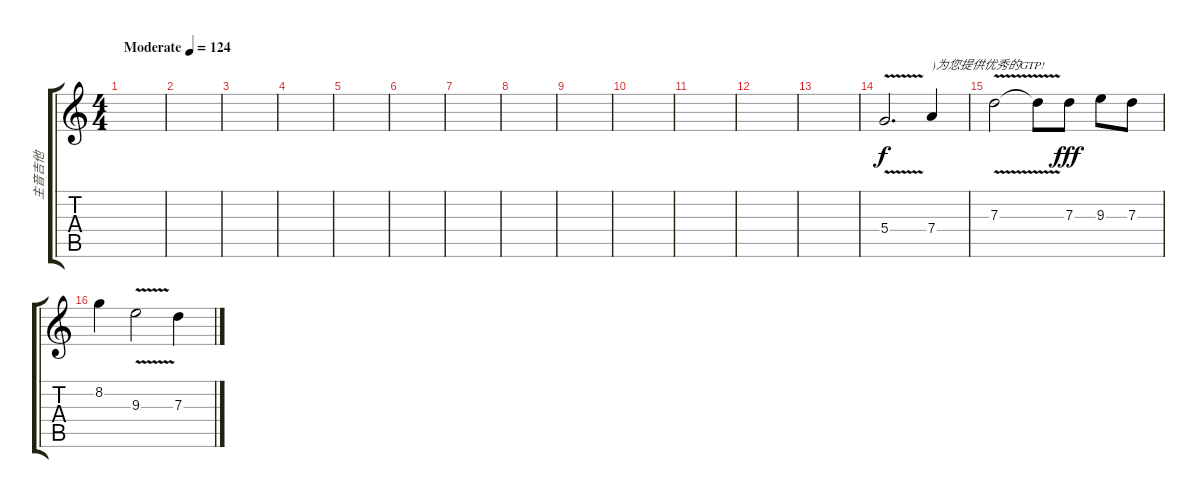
\track ("主音吉他" "主音吉他") {instrument acousticguitarsteel}
\staff {score tabs}
\tuning (E4 B3 G3 D3 A2 E2) {hide}
\ts (4 4)
\tempo (124 "Moderate")
\clef g2
\ks c
|
|
|
|
|
|
|
|
|
|
|
|
|
5.4{v}.2{d instrument overdrivenguitar} 7.4.4{txt ")为您提供优秀的GTP!"} |
7.3{v}.2 7.3{t}.8{dy f} 7.3.8{dy fff} 9.3.8 7.3.8 |
8.2.4 9.3{v}.2 7.3.4
